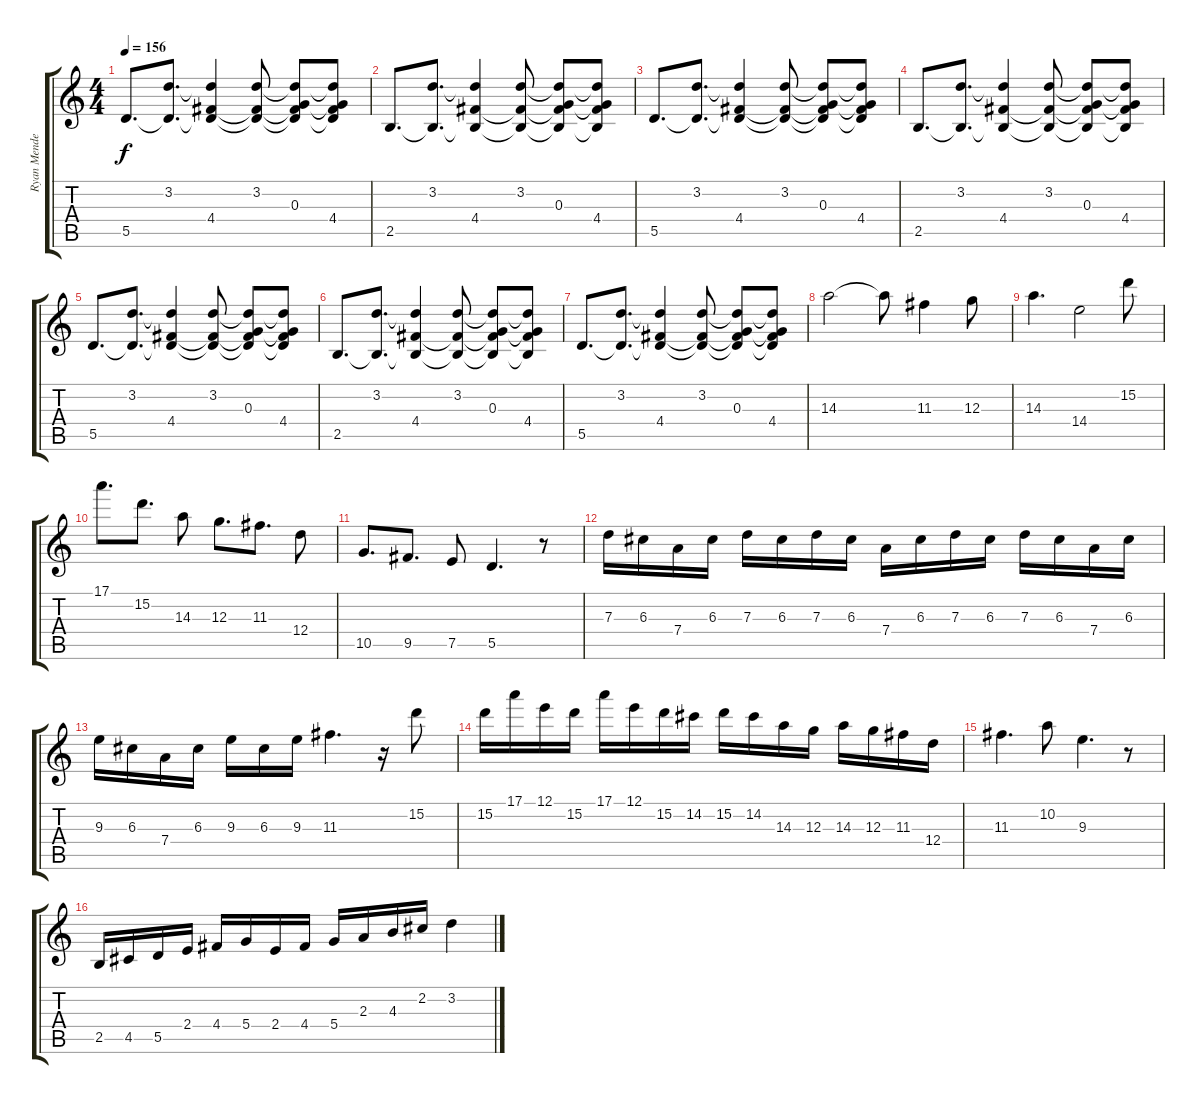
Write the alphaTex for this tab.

\track ("Ryan Mendez" "Ryan Mende") {instrument overdrivenguitar}
\staff {score tabs}
\tuning (E4 B3 G3 D3 A2 D2) {hide}
\ts (4 4)
\tempo 156
\clef g2
\ks c
5.5.8{d dy f} (3.2 5.5{t}).8{d} (3.2{t} 4.4 5.5{t}).4 (3.2 4.4{t} 5.5{t}).8 (3.2{t} 0.3 4.4{t} 5.5{t}).8 (3.2{t} 0.3{t} 4.4 5.5{t}).8 |
2.5.8{d} (3.2 2.5{t}).8{d} (3.2{t} 4.4 2.5{t}).4 (3.2 4.4{t} 2.5{t}).8 (3.2{t} 0.3 4.4{t} 2.5{t}).8 (3.2{t} 0.3{t} 4.4 2.5{t}).8 |
5.5.8{d} (3.2 5.5{t}).8{d} (3.2{t} 4.4 5.5{t}).4 (3.2 4.4{t} 5.5{t}).8 (3.2{t} 0.3 4.4{t} 5.5{t}).8 (3.2{t} 0.3{t} 4.4 5.5{t}).8 |
2.5.8{d} (3.2 2.5{t}).8{d} (3.2{t} 4.4 2.5{t}).4 (3.2 4.4{t} 2.5{t}).8 (3.2{t} 0.3 4.4{t} 2.5{t}).8 (3.2{t} 0.3{t} 4.4 2.5{t}).8 |
5.5.8{d} (3.2 5.5{t}).8{d} (3.2{t} 4.4 5.5{t}).4 (3.2 4.4{t} 5.5{t}).8 (3.2{t} 0.3 4.4{t} 5.5{t}).8 (3.2{t} 0.3{t} 4.4 5.5{t}).8 |
2.5.8{d} (3.2 2.5{t}).8{d} (3.2{t} 4.4 2.5{t}).4 (3.2 4.4{t} 2.5{t}).8 (3.2{t} 0.3 4.4{t} 2.5{t}).8 (3.2{t} 0.3{t} 4.4 2.5{t}).8 |
5.5.8{d} (3.2 5.5{t}).8{d} (3.2{t} 4.4 5.5{t}).4 (3.2 4.4{t} 5.5{t}).8 (3.2{t} 0.3 4.4{t} 5.5{t}).8 (3.2{t} 0.3{t} 4.4 5.5{t}).8 |
14.3.2 14.3{t}.8 11.3.4 12.3.8 |
14.3.4{d} 14.4.2 15.2.8 |
17.1.8{d} 15.2.8{d} 14.3.8 12.3.8{d} 11.3.8{d} 12.4.8 |
10.5.8{d} 9.5.8{d} 7.5.8 5.5.4{d} r.8 |
7.3.16 6.3.16 7.4.16 6.3.16 7.3.16 6.3.16 7.3.16 6.3.16 7.4.16 6.3.16 7.3.16 6.3.16 7.3.16 6.3.16 7.4.16 6.3.16 |
9.3.16 6.3.16 7.4.16 6.3.16 9.3.16 6.3.16 9.3.16 11.3.4{d} r.16 15.2.8 |
15.2.16 17.1.16 12.1.16 15.2.16 17.1.16 12.1.16 15.2.16 14.2.16 15.2.16 14.2.16 14.3.16 12.3.16 14.3.16 12.3.16 11.3.16 12.4.16 |
11.3.4{d} 10.2.8 9.3.4{d} r.8 |
2.5.16 4.5.16 5.5.16 2.4.16 4.4.16 5.4.16 2.4.16 4.4.16 5.4.16 2.3.16 4.3.16 2.2.16 3.2.4
